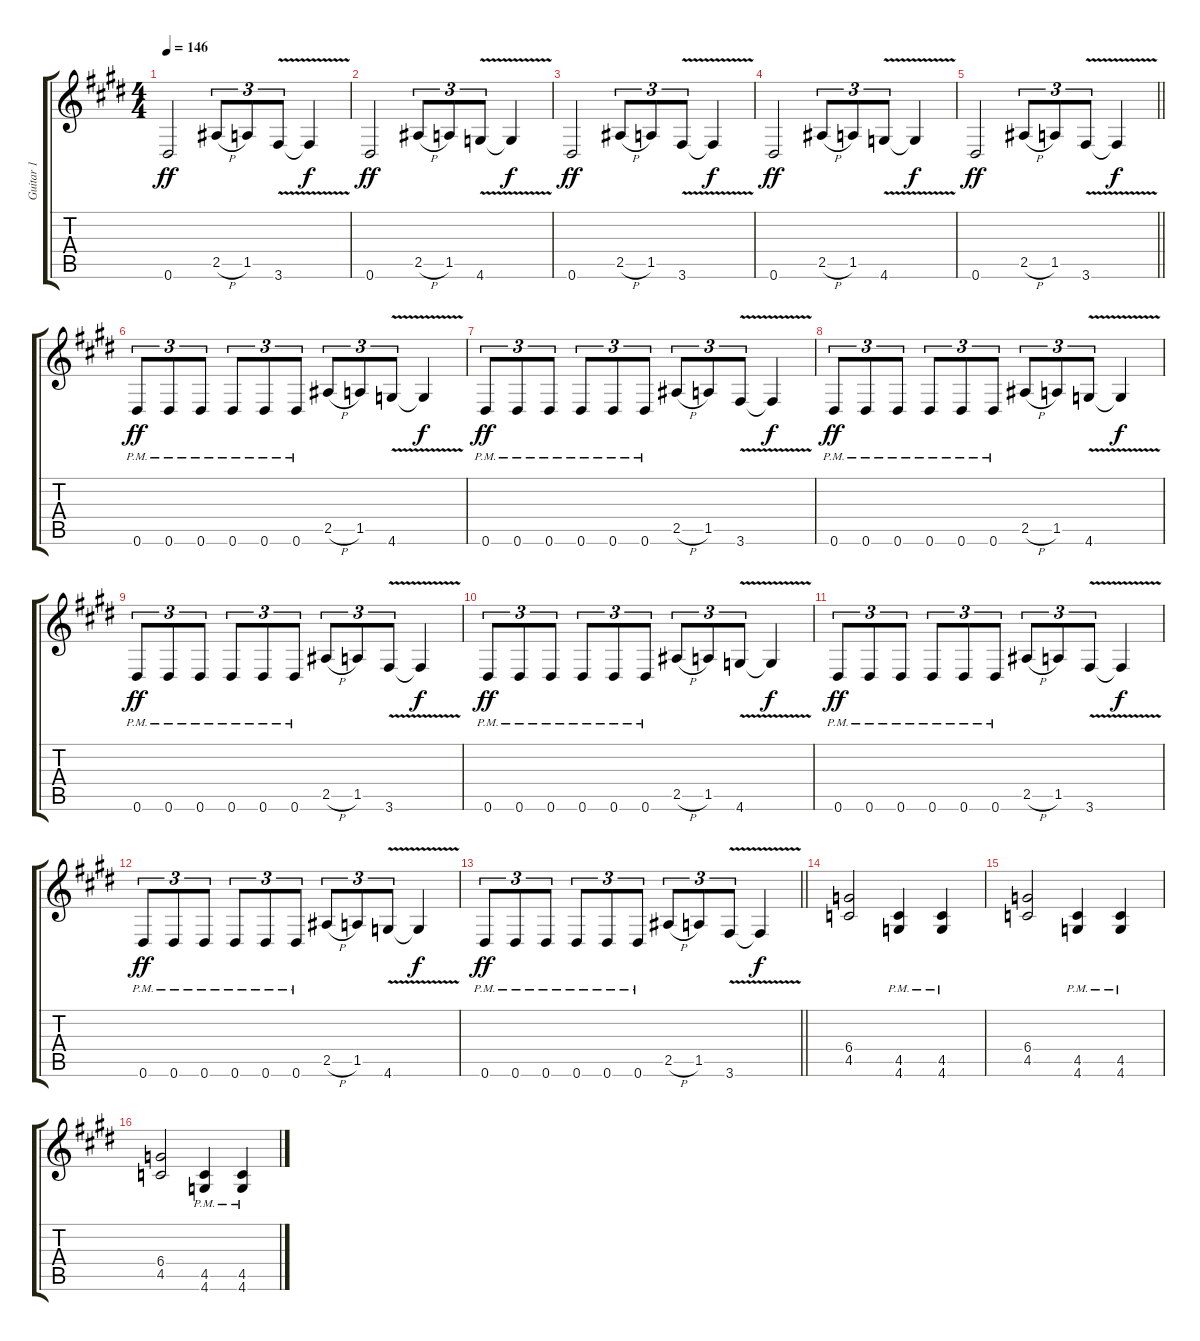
\track ("Guitar 1" "Guitar 1") {instrument distortionguitar}
\staff {score tabs}
\tuning (Eb4 Bb3 Gb3 Db3 Ab2 Eb2) {hide}
\ts (4 4)
\tempo 146
\clef g2
\ks c#minor
0.6.2{dy ff} 2.5{h}.8{tu (3 2)} 1.5.8{tu (3 2)} 3.6{v}.8{tu (3 2)} 3.6{t}.4{dy f} |
0.6.2{dy ff} 2.5{h}.8{tu (3 2)} 1.5.8{tu (3 2)} 4.6{v}.8{tu (3 2)} 4.6{t}.4{dy f} |
0.6.2{dy ff} 2.5{h}.8{tu (3 2)} 1.5.8{tu (3 2)} 3.6{v}.8{tu (3 2)} 3.6{t}.4{dy f} |
0.6.2{dy ff} 2.5{h}.8{tu (3 2)} 1.5.8{tu (3 2)} 4.6{v}.8{tu (3 2)} 4.6{t}.4{dy f} |
\barLineRight lightlight
0.6.2{dy ff} 2.5{h}.8{tu (3 2)} 1.5.8{tu (3 2)} 3.6{v}.8{tu (3 2)} 3.6{t}.4{dy f} |
0.6{pm}.8{tu (3 2) dy ff} 0.6{pm}.8{tu (3 2)} 0.6{pm}.8{tu (3 2)} 0.6{pm}.8{tu (3 2)} 0.6{pm}.8{tu (3 2)} 0.6{pm}.8{tu (3 2)} 2.5{h}.8{tu (3 2)} 1.5.8{tu (3 2)} 4.6{v}.8{tu (3 2)} 4.6{t}.4{dy f} |
0.6{pm}.8{tu (3 2) dy ff} 0.6{pm}.8{tu (3 2)} 0.6{pm}.8{tu (3 2)} 0.6{pm}.8{tu (3 2)} 0.6{pm}.8{tu (3 2)} 0.6{pm}.8{tu (3 2)} 2.5{h}.8{tu (3 2)} 1.5.8{tu (3 2)} 3.6{v}.8{tu (3 2)} 3.6{t}.4{dy f} |
0.6{pm}.8{tu (3 2) dy ff} 0.6{pm}.8{tu (3 2)} 0.6{pm}.8{tu (3 2)} 0.6{pm}.8{tu (3 2)} 0.6{pm}.8{tu (3 2)} 0.6{pm}.8{tu (3 2)} 2.5{h}.8{tu (3 2)} 1.5.8{tu (3 2)} 4.6{v}.8{tu (3 2)} 4.6{t}.4{dy f} |
0.6{pm}.8{tu (3 2) dy ff} 0.6{pm}.8{tu (3 2)} 0.6{pm}.8{tu (3 2)} 0.6{pm}.8{tu (3 2)} 0.6{pm}.8{tu (3 2)} 0.6{pm}.8{tu (3 2)} 2.5{h}.8{tu (3 2)} 1.5.8{tu (3 2)} 3.6{v}.8{tu (3 2)} 3.6{t}.4{dy f} |
0.6{pm}.8{tu (3 2) dy ff} 0.6{pm}.8{tu (3 2)} 0.6{pm}.8{tu (3 2)} 0.6{pm}.8{tu (3 2)} 0.6{pm}.8{tu (3 2)} 0.6{pm}.8{tu (3 2)} 2.5{h}.8{tu (3 2)} 1.5.8{tu (3 2)} 4.6{v}.8{tu (3 2)} 4.6{t}.4{dy f} |
0.6{pm}.8{tu (3 2) dy ff} 0.6{pm}.8{tu (3 2)} 0.6{pm}.8{tu (3 2)} 0.6{pm}.8{tu (3 2)} 0.6{pm}.8{tu (3 2)} 0.6{pm}.8{tu (3 2)} 2.5{h}.8{tu (3 2)} 1.5.8{tu (3 2)} 3.6{v}.8{tu (3 2)} 3.6{t}.4{dy f} |
0.6{pm}.8{tu (3 2) dy ff} 0.6{pm}.8{tu (3 2)} 0.6{pm}.8{tu (3 2)} 0.6{pm}.8{tu (3 2)} 0.6{pm}.8{tu (3 2)} 0.6{pm}.8{tu (3 2)} 2.5{h}.8{tu (3 2)} 1.5.8{tu (3 2)} 4.6{v}.8{tu (3 2)} 4.6{t}.4{dy f} |
\barLineRight lightlight
0.6{pm}.8{tu (3 2) dy ff} 0.6{pm}.8{tu (3 2)} 0.6{pm}.8{tu (3 2)} 0.6{pm}.8{tu (3 2)} 0.6{pm}.8{tu (3 2)} 0.6{pm}.8{tu (3 2)} 2.5{h}.8{tu (3 2)} 1.5.8{tu (3 2)} 3.6{v}.8{tu (3 2)} 3.6{t}.4{dy f} |
(6.4 4.5).2 (4.5{pm} 4.6{pm}).4 (4.5{pm} 4.6{pm}).4 |
(6.4 4.5).2 (4.5{pm} 4.6{pm}).4 (4.5{pm} 4.6{pm}).4 |
(6.4 4.5).2 (4.5{pm} 4.6{pm}).4 (4.5{pm} 4.6{pm}).4
